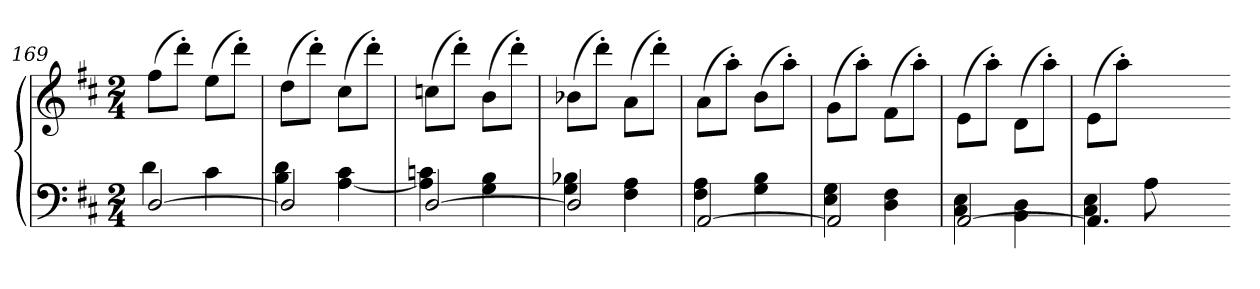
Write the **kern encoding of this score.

**kern	**kern
*part1	*part1
*staff2	*staff1
*clefF4	*clefG2
*k[f#c#]	*k[f#c#]
*D:	*D:
*M2/4	*M2/4
=169	=169
*^	*
[2D	4d	(8ff#L
.	.	8ddd'J)
.	4c#	(8eeL
.	.	8ddd'J)
=170	=170	=170
2D]	4B 4d	(8ddL
.	.	8ddd'J)
.	[4A 4c#	(8cc#L
.	.	8ddd'J)
=171	=171	=171
[2D	4A] 4cn	(8ccnL
.	.	8ddd'J)
.	4G 4B	(8bL
.	.	8ddd'J)
=172	=172	=172
2D]	4G 4B-X	(8b-XL
.	.	8ddd'J)
.	4F# 4A	(8aL
.	.	8ddd'J)
=173	=173	=173
[2AA	4F# 4A	(8aL
.	.	8aa'J)
.	4G 4B	(8bL
.	.	8aa'J)
=174	=174	=174
2AA]	4E 4G	(8gL
.	.	8aa'J)
.	4D 4F#	(8f#L
.	.	8aa'J)
=175	=175	=175
[2AA	4C# 4E	(8eL
.	.	8aa'J)
.	4BB 4D	(8dL
.	.	8aa'J)
=176	=176	=176
4.AA]	4C# 4E	(8eL
.	.	8aa'J)
.	8A	8ryy
4ryy	4ryy	8ryy
.	.	8ryy
*v	*v	*
=-	=-
*-	*-
